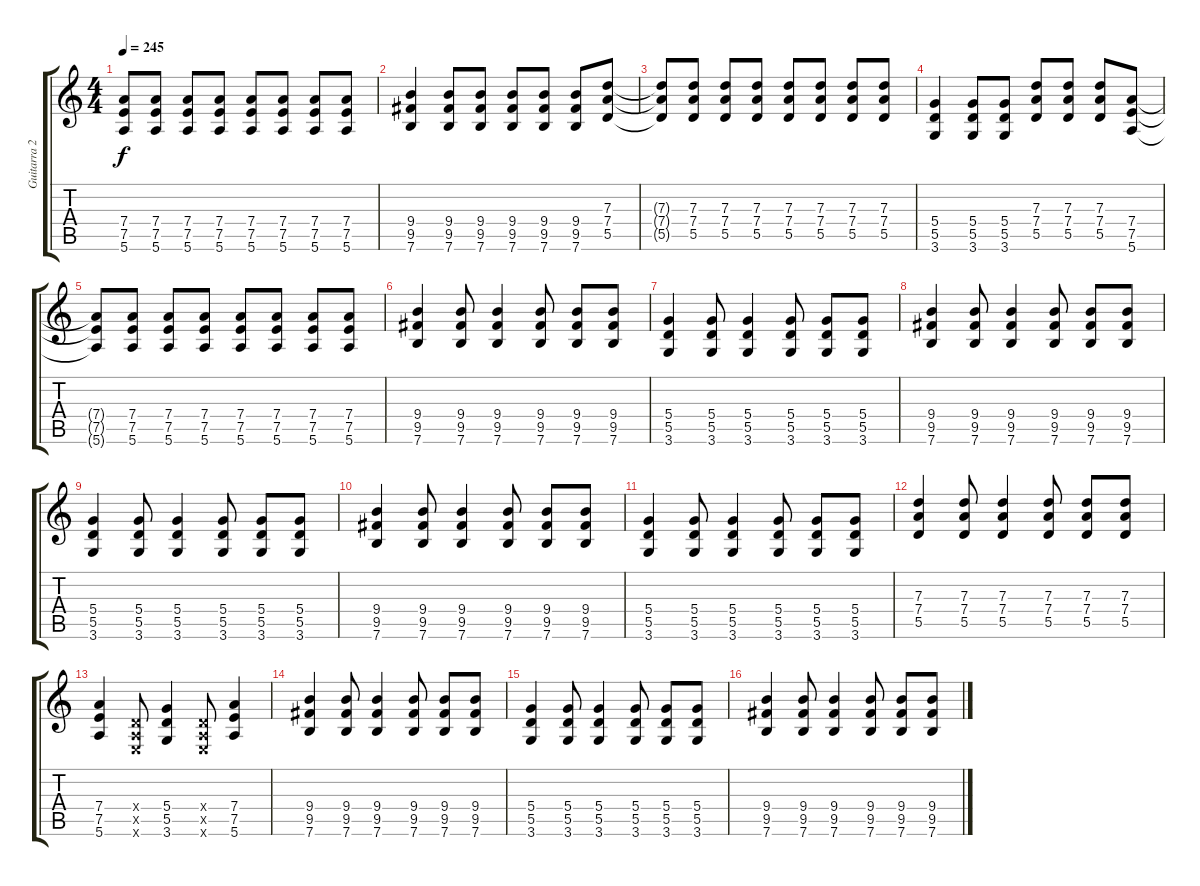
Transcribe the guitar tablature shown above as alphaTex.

\track ("Guitarra 2" "Guitarra 2") {instrument distortionguitar}
\staff {score tabs}
\tuning (E4 B3 G3 D3 A2 E2) {hide}
\ts (4 4)
\tempo 245
\clef g2
\ks c
(7.4{t} 7.5{t} 5.6{t}).8{dy f} (7.4 7.5 5.6).8 (7.4 7.5 5.6).8 (7.4 7.5 5.6).8 (7.4 7.5 5.6).8 (7.4 7.5 5.6).8 (7.4 7.5 5.6).8 (7.4 7.5 5.6).8 |
(9.4 9.5 7.6).4 (9.4 9.5 7.6).8 (9.4 9.5 7.6).8 (9.4 9.5 7.6).8 (9.4 9.5 7.6).8 (9.4 9.5 7.6).8 (7.3 7.4 5.5).8 |
(7.3{t} 7.4{t} 5.5{t}).8 (7.3 7.4 5.5).8 (7.3 7.4 5.5).8 (7.3 7.4 5.5).8 (7.3 7.4 5.5).8 (7.3 7.4 5.5).8 (7.3 7.4 5.5).8 (7.3 7.4 5.5).8 |
(5.4 5.5 3.6).4 (5.4 5.5 3.6).8 (5.4 5.5 3.6).8 (7.3 7.4 5.5).8 (7.3 7.4 5.5).8 (7.3 7.4 5.5).8 (7.4 7.5 5.6).8 |
(7.4{t} 7.5{t} 5.6{t}).8 (7.4 7.5 5.6).8 (7.4 7.5 5.6).8 (7.4 7.5 5.6).8 (7.4 7.5 5.6).8 (7.4 7.5 5.6).8 (7.4 7.5 5.6).8 (7.4 7.5 5.6).8 |
(9.4 9.5 7.6).4 (9.4 9.5 7.6).8 (9.4 9.5 7.6).4 (9.4 9.5 7.6).8 (9.4 9.5 7.6).8 (9.4 9.5 7.6).8 |
(5.4 5.5 3.6).4 (5.4 5.5 3.6).8 (5.4 5.5 3.6).4 (5.4 5.5 3.6).8 (5.4 5.5 3.6).8 (5.4 5.5 3.6).8 |
(9.4 9.5 7.6).4 (9.4 9.5 7.6).8 (9.4 9.5 7.6).4 (9.4 9.5 7.6).8 (9.4 9.5 7.6).8 (9.4 9.5 7.6).8 |
(5.4 5.5 3.6).4 (5.4 5.5 3.6).8 (5.4 5.5 3.6).4 (5.4 5.5 3.6).8 (5.4 5.5 3.6).8 (5.4 5.5 3.6).8 |
(9.4 9.5 7.6).4 (9.4 9.5 7.6).8 (9.4 9.5 7.6).4 (9.4 9.5 7.6).8 (9.4 9.5 7.6).8 (9.4 9.5 7.6).8 |
(5.4 5.5 3.6).4 (5.4 5.5 3.6).8 (5.4 5.5 3.6).4 (5.4 5.5 3.6).8 (5.4 5.5 3.6).8 (5.4 5.5 3.6).8 |
(7.3 7.4 5.5).4 (7.3 7.4 5.5).8 (7.3 7.4 5.5).4 (7.3 7.4 5.5).8 (7.3 7.4 5.5).8 (7.3 7.4 5.5).8 |
(7.4 7.5 5.6).4 (0.4{x} 0.5{x} 0.6{x}).8 (5.4 5.5 3.6).4 (0.4{x} 0.5{x} 0.6{x}).8 (7.4 7.5 5.6).4 |
(9.4 9.5 7.6).4 (9.4 9.5 7.6).8 (9.4 9.5 7.6).4 (9.4 9.5 7.6).8 (9.4 9.5 7.6).8 (9.4 9.5 7.6).8 |
(5.4 5.5 3.6).4 (5.4 5.5 3.6).8 (5.4 5.5 3.6).4 (5.4 5.5 3.6).8 (5.4 5.5 3.6).8 (5.4 5.5 3.6).8 |
(9.4 9.5 7.6).4 (9.4 9.5 7.6).8 (9.4 9.5 7.6).4 (9.4 9.5 7.6).8 (9.4 9.5 7.6).8 (9.4 9.5 7.6).8
